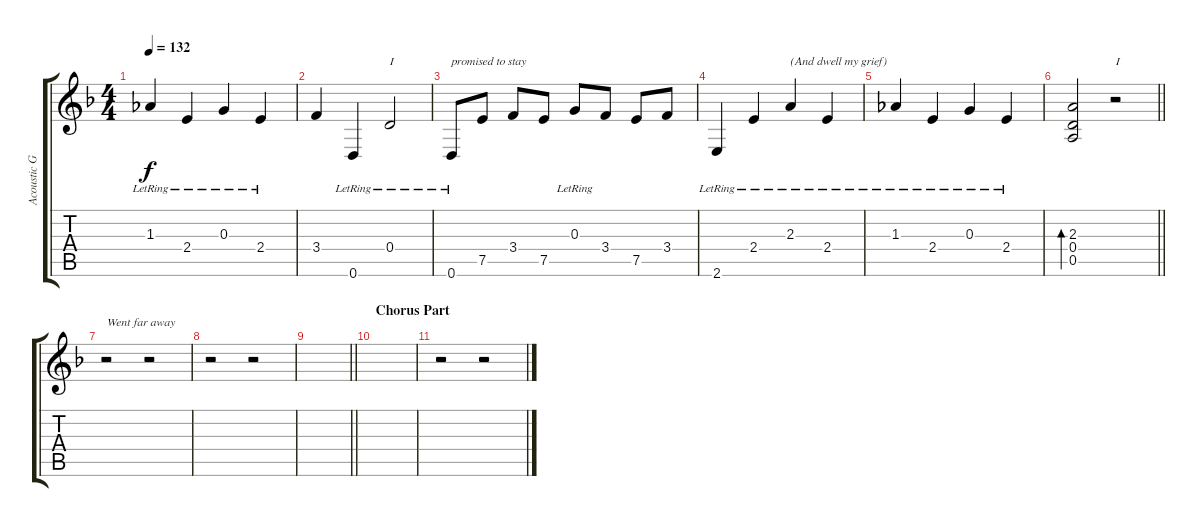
\track ("Acoustic Guitar" "Acoustic G") {instrument acousticguitarnylon}
\staff {score tabs}
\tuning (E4 B3 G3 D3 A2 D2) {hide}
\ts (4 4)
\tempo 132
\clef g2
\ks dminor
1.3{lr}.4{dy f} 2.4{lr}.4 0.3{lr}.4 2.4{lr}.4 |
3.4.4 0.6{lr}.4 0.4{lr}.2{txt "I"} |
0.6{lr}.8{txt "promised to stay"} 7.5.8 3.4.8 7.5.8 0.3{lr}.8 3.4.8 7.5.8 3.4.8 |
2.6{lr}.4 2.4{lr}.4 2.3{lr}.4{txt "(And dwell my grief)"} 2.4{lr}.4 |
1.3{lr}.4 2.4{lr}.4 0.3{lr}.4 2.4{lr}.4 |
\barLineRight lightlight
(2.3 0.4 0.5).2{bd 480} r.2{txt "I"} |
r.2{txt "Went far away"} r.2 |
r.2 r.2 |
\barLineRight lightlight
|
\section ("" "Chorus Part")
|
r.2 r.2
